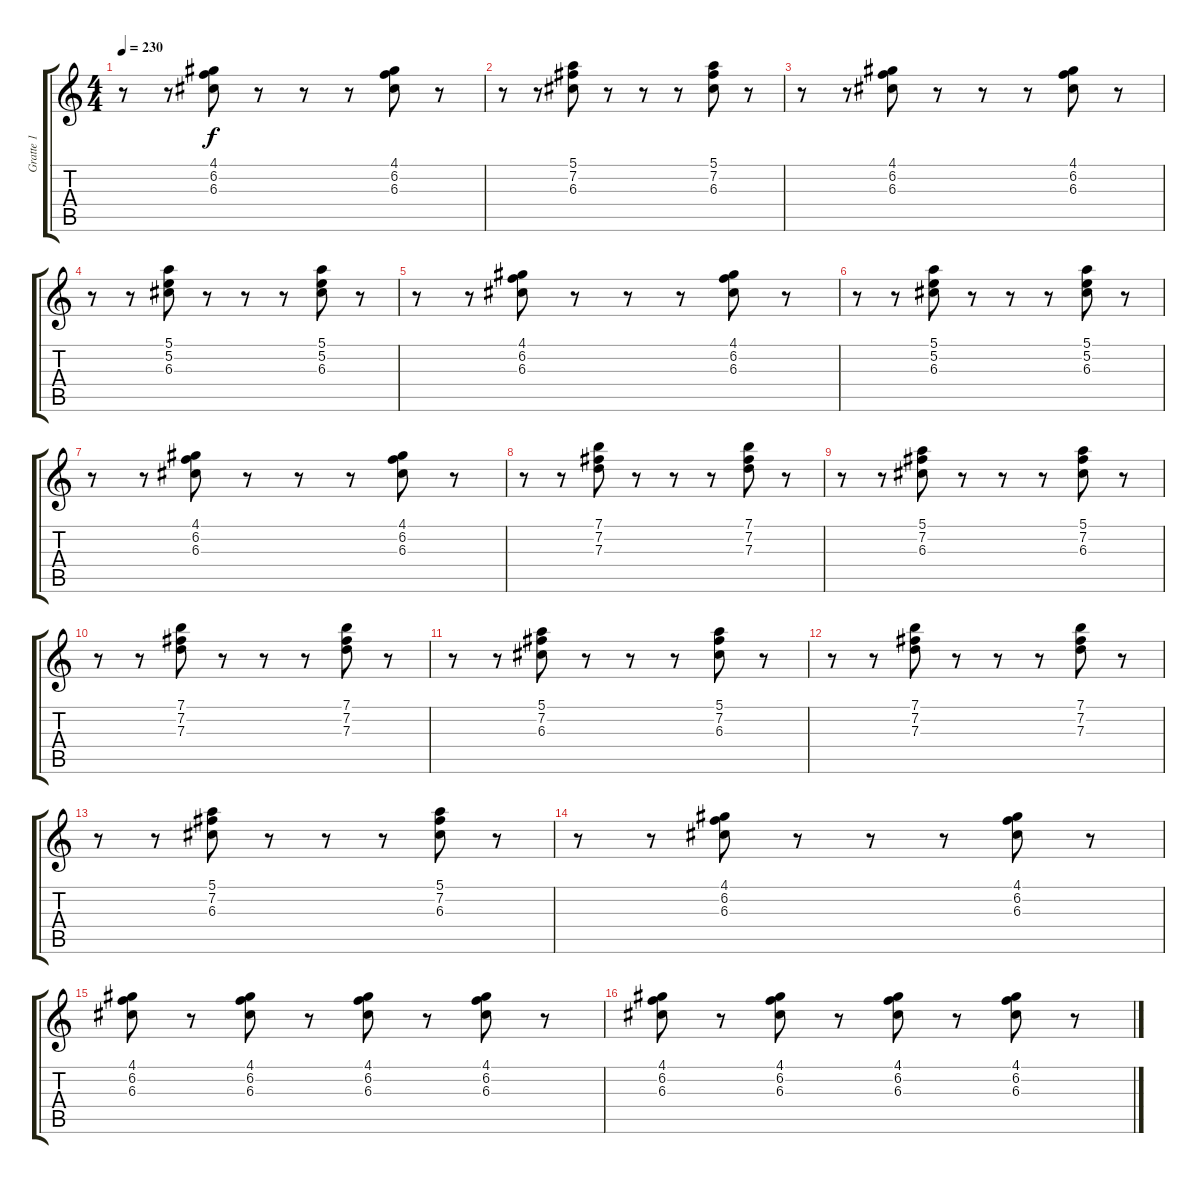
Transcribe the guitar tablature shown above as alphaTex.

\track ("Gratte 1" "Gratte 1") {instrument distortionguitar}
\staff {score tabs}
\tuning (E4 B3 G3 D3 A2 E2) {hide}
\ts (4 4)
\tempo 230
\clef g2
\ks c
r.8{dy f} r.8 (4.1 6.2 6.3).8 r.8 r.8 r.8 (4.1 6.2 6.3).8 r.8 |
r.8 r.8 (5.1 7.2 6.3).8 r.8 r.8 r.8 (5.1 7.2 6.3).8 r.8 |
r.8 r.8 (4.1 6.2 6.3).8 r.8 r.8 r.8 (4.1 6.2 6.3).8 r.8 |
r.8 r.8 (5.1 5.2 6.3).8 r.8 r.8 r.8 (5.1 5.2 6.3).8 r.8 |
r.8 r.8 (4.1 6.2 6.3).8 r.8 r.8 r.8 (4.1 6.2 6.3).8 r.8 |
r.8 r.8 (5.1 5.2 6.3).8 r.8 r.8 r.8 (5.1 5.2 6.3).8 r.8 |
r.8 r.8 (4.1 6.2 6.3).8 r.8 r.8 r.8 (4.1 6.2 6.3).8 r.8 |
r.8 r.8 (7.1 7.2 7.3).8 r.8 r.8 r.8 (7.1 7.2 7.3).8 r.8 |
r.8 r.8 (5.1 7.2 6.3).8 r.8 r.8 r.8 (5.1 7.2 6.3).8 r.8 |
r.8 r.8 (7.1 7.2 7.3).8 r.8 r.8 r.8 (7.1 7.2 7.3).8 r.8 |
r.8 r.8 (5.1 7.2 6.3).8 r.8 r.8 r.8 (5.1 7.2 6.3).8 r.8 |
r.8 r.8 (7.1 7.2 7.3).8 r.8 r.8 r.8 (7.1 7.2 7.3).8 r.8 |
r.8 r.8 (5.1 7.2 6.3).8 r.8 r.8 r.8 (5.1 7.2 6.3).8 r.8 |
r.8 r.8 (4.1 6.2 6.3).8 r.8 r.8 r.8 (4.1 6.2 6.3).8 r.8 |
(4.1 6.2 6.3).8 r.8 (4.1 6.2 6.3).8 r.8 (4.1 6.2 6.3).8 r.8 (4.1 6.2 6.3).8 r.8 |
(4.1 6.2 6.3).8 r.8 (4.1 6.2 6.3).8 r.8 (4.1 6.2 6.3).8 r.8 (4.1 6.2 6.3).8 r.8
